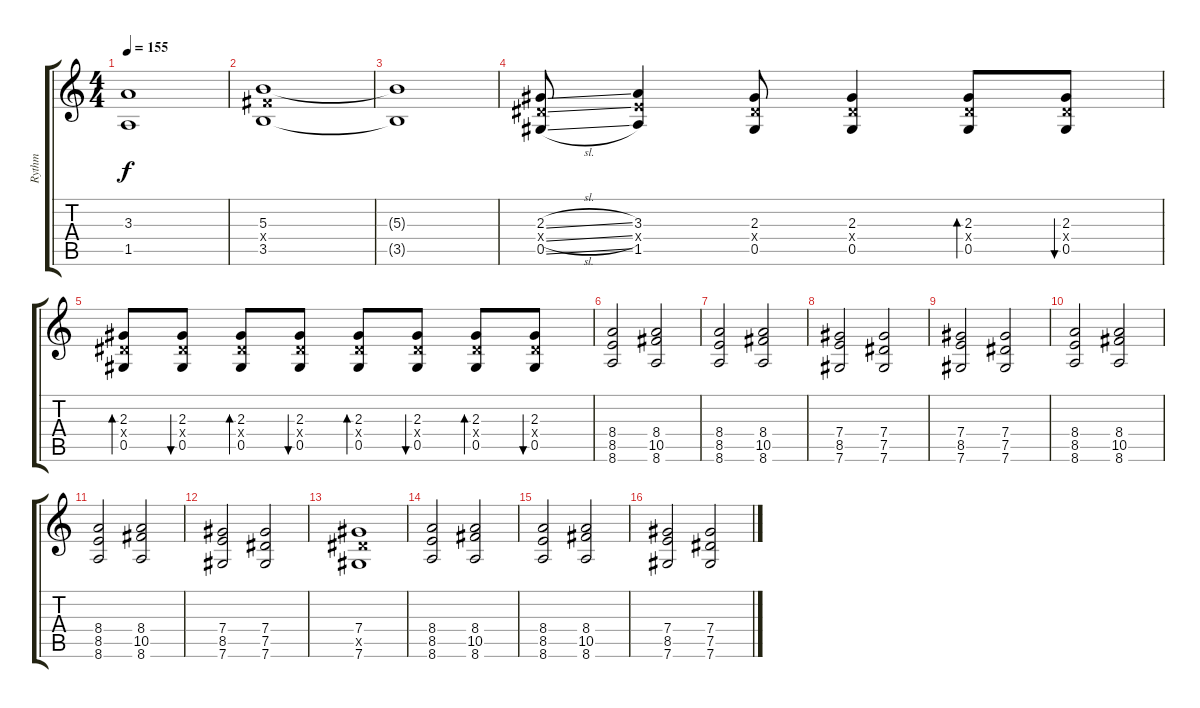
\track ("Rythm" "Rythm") {instrument overdrivenguitar}
\staff {score tabs}
\tuning (Eb4 Bb3 Gb3 Db3 Ab2 Db2) {hide}
\ts (4 4)
\tempo 155
\clef g2
\ks c
(3.3{t} 1.5{t}).1{dy f} |
(5.3 5.4{x} 3.5).1 |
(5.3{t} 3.5{t}).1 |
(2.3{sl} 2.4{sl x} 0.5{sl}).8 (3.3 3.4{x} 1.5).4 (2.3 2.4{x} 0.5).8 (2.3 2.4{x} 0.5).4 (2.3 2.4{x} 0.5).8{bd 60} (2.3 2.4{x} 0.5).8{bu 60} |
(2.3 2.4{x} 0.5).8{bd 60} (2.3 2.4{x} 0.5).8{bu 60} (2.3 2.4{x} 0.5).8{bd 60} (2.3 2.4{x} 0.5).8{bu 60} (2.3 2.4{x} 0.5).8{bd 60} (2.3 2.4{x} 0.5).8{bu 60} (2.3 2.4{x} 0.5).8{bd 60} (2.3 2.4{x} 0.5).8{bu 60} |
(8.4 8.5 8.6).2 (8.4 10.5 8.6).2 |
(8.4 8.5 8.6).2 (8.4 10.5 8.6).2 |
(7.4 8.5 7.6).2 (7.4 7.5 7.6).2 |
(7.4 8.5 7.6).2 (7.4 7.5 7.6).2 |
(8.4 8.5 8.6).2 (8.4 10.5 8.6).2 |
(8.4 8.5 8.6).2 (8.4 10.5 8.6).2 |
(7.4 8.5 7.6).2 (7.4 7.5 7.6).2 |
(7.4 7.5{x} 7.6).1 |
(8.4 8.5 8.6).2 (8.4 10.5 8.6).2 |
(8.4 8.5 8.6).2 (8.4 10.5 8.6).2 |
(7.4 8.5 7.6).2 (7.4 7.5 7.6).2
